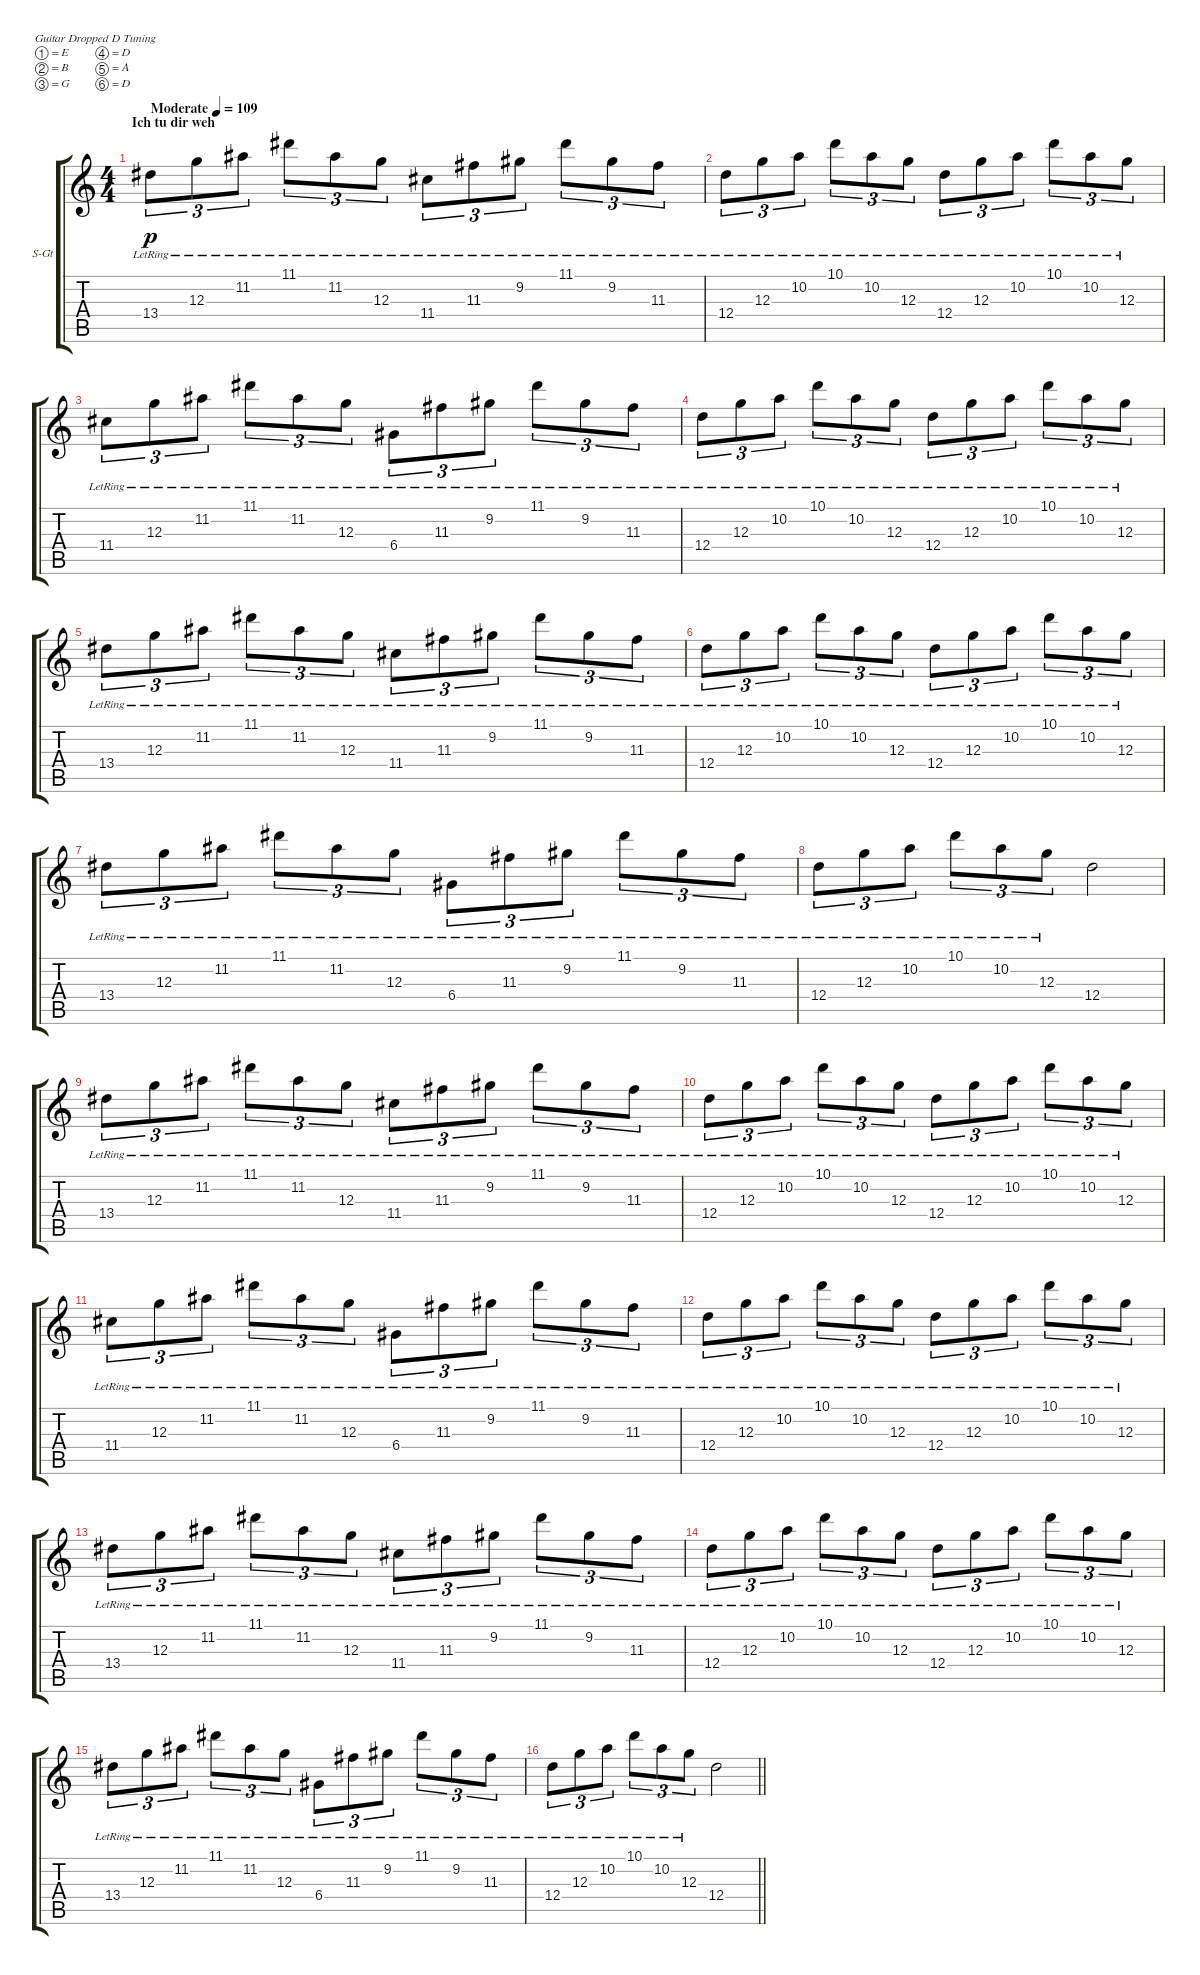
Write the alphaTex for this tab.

\bracketExtendMode groupsimilarinstruments
\firstSystemTrackNameOrientation horizontal
\otherSystemsTrackNameOrientation horizontal
\track ("Keyboard (Christian)" "S-Gt") {instrument pad4choir}
\staff {score tabs}
\tuning (E4 B3 G3 D3 A2 D2)
\displaytranspose 12
\ts (4 4)
\beaming (8 2 2 2 2)
\section ("" "Ich tu dir weh")
\tempo (109 "Moderate")
\clef g2
\ks c
13.4{lr}.8{tu (3 2) dy p instrument pad4choir} 12.3{lr}.8{tu (3 2)} 11.2{lr}.8{tu (3 2)} 11.1{lr}.8{tu (3 2)} 11.2{lr}.8{tu (3 2)} 12.3{lr}.8{tu (3 2)} 11.4{lr}.8{tu (3 2)} 11.3{lr}.8{tu (3 2)} 9.2{lr}.8{tu (3 2)} 11.1{lr}.8{tu (3 2)} 9.2{lr}.8{tu (3 2)} 11.3{lr}.8{tu (3 2)} |
12.4{lr}.8{tu (3 2)} 12.3{lr}.8{tu (3 2)} 10.2{lr}.8{tu (3 2)} 10.1{lr}.8{tu (3 2)} 10.2{lr}.8{tu (3 2)} 12.3{lr}.8{tu (3 2)} 12.4{lr}.8{tu (3 2)} 12.3{lr}.8{tu (3 2)} 10.2{lr}.8{tu (3 2)} 10.1{lr}.8{tu (3 2)} 10.2{lr}.8{tu (3 2)} 12.3{lr}.8{tu (3 2)} |
11.4{lr}.8{tu (3 2)} 12.3{lr}.8{tu (3 2)} 11.2{lr}.8{tu (3 2)} 11.1{lr}.8{tu (3 2)} 11.2{lr}.8{tu (3 2)} 12.3{lr}.8{tu (3 2)} 6.4{lr}.8{tu (3 2)} 11.3{lr}.8{tu (3 2)} 9.2{lr}.8{tu (3 2)} 11.1{lr}.8{tu (3 2)} 9.2{lr}.8{tu (3 2)} 11.3{lr}.8{tu (3 2)} |
12.4{lr}.8{tu (3 2)} 12.3{lr}.8{tu (3 2)} 10.2{lr}.8{tu (3 2)} 10.1{lr}.8{tu (3 2)} 10.2{lr}.8{tu (3 2)} 12.3{lr}.8{tu (3 2)} 12.4{lr}.8{tu (3 2)} 12.3{lr}.8{tu (3 2)} 10.2{lr}.8{tu (3 2)} 10.1{lr}.8{tu (3 2)} 10.2{lr}.8{tu (3 2)} 12.3{lr}.8{tu (3 2)} |
13.4{lr}.8{tu (3 2)} 12.3{lr}.8{tu (3 2)} 11.2{lr}.8{tu (3 2)} 11.1{lr}.8{tu (3 2)} 11.2{lr}.8{tu (3 2)} 12.3{lr}.8{tu (3 2)} 11.4{lr}.8{tu (3 2)} 11.3{lr}.8{tu (3 2)} 9.2{lr}.8{tu (3 2)} 11.1{lr}.8{tu (3 2)} 9.2{lr}.8{tu (3 2)} 11.3{lr}.8{tu (3 2)} |
12.4{lr}.8{tu (3 2)} 12.3{lr}.8{tu (3 2)} 10.2{lr}.8{tu (3 2)} 10.1{lr}.8{tu (3 2)} 10.2{lr}.8{tu (3 2)} 12.3{lr}.8{tu (3 2)} 12.4{lr}.8{tu (3 2)} 12.3{lr}.8{tu (3 2)} 10.2{lr}.8{tu (3 2)} 10.1{lr}.8{tu (3 2)} 10.2{lr}.8{tu (3 2)} 12.3{lr}.8{tu (3 2)} |
13.4{lr}.8{tu (3 2)} 12.3{lr}.8{tu (3 2)} 11.2{lr}.8{tu (3 2)} 11.1{lr}.8{tu (3 2)} 11.2{lr}.8{tu (3 2)} 12.3{lr}.8{tu (3 2)} 6.4{lr}.8{tu (3 2)} 11.3{lr}.8{tu (3 2)} 9.2{lr}.8{tu (3 2)} 11.1{lr}.8{tu (3 2)} 9.2{lr}.8{tu (3 2)} 11.3{lr}.8{tu (3 2)} |
12.4{lr}.8{tu (3 2)} 12.3{lr}.8{tu (3 2)} 10.2{lr}.8{tu (3 2)} 10.1{lr}.8{tu (3 2)} 10.2{lr}.8{tu (3 2)} 12.3{lr}.8{tu (3 2)} 12.4.2 |
13.4{lr}.8{tu (3 2)} 12.3{lr}.8{tu (3 2)} 11.2{lr}.8{tu (3 2)} 11.1{lr}.8{tu (3 2)} 11.2{lr}.8{tu (3 2)} 12.3{lr}.8{tu (3 2)} 11.4{lr}.8{tu (3 2)} 11.3{lr}.8{tu (3 2)} 9.2{lr}.8{tu (3 2)} 11.1{lr}.8{tu (3 2)} 9.2{lr}.8{tu (3 2)} 11.3{lr}.8{tu (3 2)} |
12.4{lr}.8{tu (3 2)} 12.3{lr}.8{tu (3 2)} 10.2{lr}.8{tu (3 2)} 10.1{lr}.8{tu (3 2)} 10.2{lr}.8{tu (3 2)} 12.3{lr}.8{tu (3 2)} 12.4{lr}.8{tu (3 2)} 12.3{lr}.8{tu (3 2)} 10.2{lr}.8{tu (3 2)} 10.1{lr}.8{tu (3 2)} 10.2{lr}.8{tu (3 2)} 12.3{lr}.8{tu (3 2)} |
11.4{lr}.8{tu (3 2)} 12.3{lr}.8{tu (3 2)} 11.2{lr}.8{tu (3 2)} 11.1{lr}.8{tu (3 2)} 11.2{lr}.8{tu (3 2)} 12.3{lr}.8{tu (3 2)} 6.4{lr}.8{tu (3 2)} 11.3{lr}.8{tu (3 2)} 9.2{lr}.8{tu (3 2)} 11.1{lr}.8{tu (3 2)} 9.2{lr}.8{tu (3 2)} 11.3{lr}.8{tu (3 2)} |
12.4{lr}.8{tu (3 2)} 12.3{lr}.8{tu (3 2)} 10.2{lr}.8{tu (3 2)} 10.1{lr}.8{tu (3 2)} 10.2{lr}.8{tu (3 2)} 12.3{lr}.8{tu (3 2)} 12.4{lr}.8{tu (3 2)} 12.3{lr}.8{tu (3 2)} 10.2{lr}.8{tu (3 2)} 10.1{lr}.8{tu (3 2)} 10.2{lr}.8{tu (3 2)} 12.3{lr}.8{tu (3 2)} |
13.4{lr}.8{tu (3 2)} 12.3{lr}.8{tu (3 2)} 11.2{lr}.8{tu (3 2)} 11.1{lr}.8{tu (3 2)} 11.2{lr}.8{tu (3 2)} 12.3{lr}.8{tu (3 2)} 11.4{lr}.8{tu (3 2)} 11.3{lr}.8{tu (3 2)} 9.2{lr}.8{tu (3 2)} 11.1{lr}.8{tu (3 2)} 9.2{lr}.8{tu (3 2)} 11.3{lr}.8{tu (3 2)} |
12.4{lr}.8{tu (3 2)} 12.3{lr}.8{tu (3 2)} 10.2{lr}.8{tu (3 2)} 10.1{lr}.8{tu (3 2)} 10.2{lr}.8{tu (3 2)} 12.3{lr}.8{tu (3 2)} 12.4{lr}.8{tu (3 2)} 12.3{lr}.8{tu (3 2)} 10.2{lr}.8{tu (3 2)} 10.1{lr}.8{tu (3 2)} 10.2{lr}.8{tu (3 2)} 12.3{lr}.8{tu (3 2)} |
13.4{lr}.8{tu (3 2)} 12.3{lr}.8{tu (3 2)} 11.2{lr}.8{tu (3 2)} 11.1{lr}.8{tu (3 2)} 11.2{lr}.8{tu (3 2)} 12.3{lr}.8{tu (3 2)} 6.4{lr}.8{tu (3 2)} 11.3{lr}.8{tu (3 2)} 9.2{lr}.8{tu (3 2)} 11.1{lr}.8{tu (3 2)} 9.2{lr}.8{tu (3 2)} 11.3{lr}.8{tu (3 2)} |
\barLineRight lightlight
12.4{lr}.8{tu (3 2)} 12.3{lr}.8{tu (3 2)} 10.2{lr}.8{tu (3 2)} 10.1{lr}.8{tu (3 2)} 10.2{lr}.8{tu (3 2)} 12.3{lr}.8{tu (3 2)} 12.4.2
